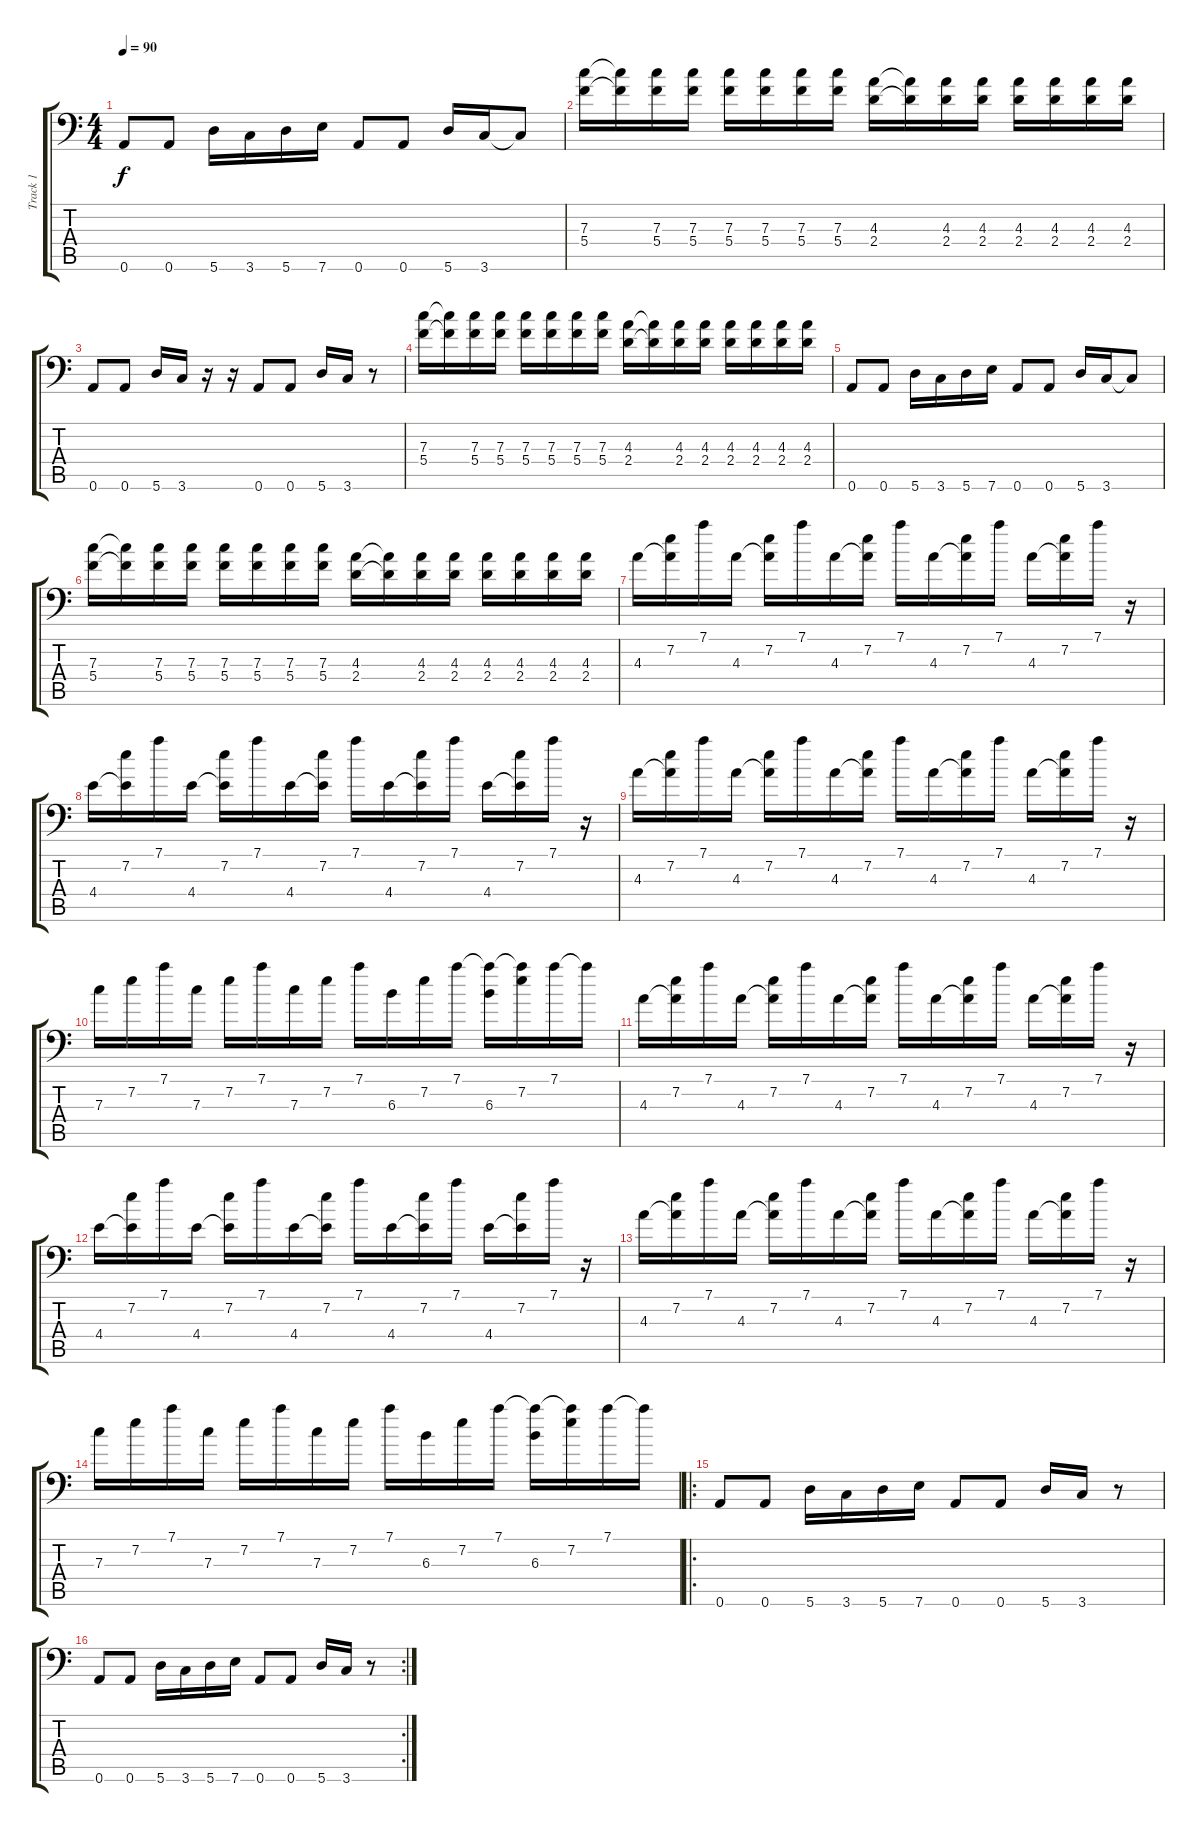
\track ("Track 1" "Track 1") {instrument distortionguitar}
\staff {score tabs}
\tuning (D4 A3 F3 C3 G2 A1) {hide}
\ts (4 4)
\tempo 90
\clef f4
\ks c
0.6.8{dy f} 0.6.8 5.6.16 3.6.16 5.6.16 7.6.16 0.6.8 0.6.8 5.6.16 3.6.16 3.6{t}.8 |
(7.3 5.4).16 (7.3{t} 5.4{t}).16 (7.3 5.4).16 (7.3 5.4).16 (7.3 5.4).16 (7.3 5.4).16 (7.3 5.4).16 (7.3 5.4).16 (4.3 2.4).16 (4.3{t} 2.4{t}).16 (4.3 2.4).16 (4.3 2.4).16 (4.3 2.4).16 (4.3 2.4).16 (4.3 2.4).16 (4.3 2.4).16 |
0.6.8 0.6.8 5.6.16 3.6.16 r.16 r.16 0.6.8 0.6.8 5.6.16 3.6.16 r.8 |
(7.3 5.4).16 (7.3{t} 5.4{t}).16 (7.3 5.4).16 (7.3 5.4).16 (7.3 5.4).16 (7.3 5.4).16 (7.3 5.4).16 (7.3 5.4).16 (4.3 2.4).16 (4.3{t} 2.4{t}).16 (4.3 2.4).16 (4.3 2.4).16 (4.3 2.4).16 (4.3 2.4).16 (4.3 2.4).16 (4.3 2.4).16 |
0.6.8 0.6.8 5.6.16 3.6.16 5.6.16 7.6.16 0.6.8 0.6.8 5.6.16 3.6.16 3.6{t}.8 |
(7.3 5.4).16 (7.3{t} 5.4{t}).16 (7.3 5.4).16 (7.3 5.4).16 (7.3 5.4).16 (7.3 5.4).16 (7.3 5.4).16 (7.3 5.4).16 (4.3 2.4).16 (4.3{t} 2.4{t}).16 (4.3 2.4).16 (4.3 2.4).16 (4.3 2.4).16 (4.3 2.4).16 (4.3 2.4).16 (4.3 2.4).16 |
4.3.16{instrument electricguitarclean} (7.2 4.3{t}).16 7.1.16 4.3.16 (7.2 4.3{t}).16 7.1.16 4.3.16 (7.2 4.3{t}).16 7.1.16 4.3.16 (7.2 4.3{t}).16 7.1.16 4.3.16 (7.2 4.3{t}).16 7.1.16 r.16 |
4.4.16 (7.2 4.4{t}).16 7.1.16 4.4.16 (7.2 4.4{t}).16 7.1.16 4.4.16 (7.2 4.4{t}).16 7.1.16 4.4.16 (7.2 4.4{t}).16 7.1.16 4.4.16 (7.2 4.4{t}).16 7.1.16 r.16 |
4.3.16 (7.2 4.3{t}).16 7.1.16 4.3.16 (7.2 4.3{t}).16 7.1.16 4.3.16 (7.2 4.3{t}).16 7.1.16 4.3.16 (7.2 4.3{t}).16 7.1.16 4.3.16 (7.2 4.3{t}).16 7.1.16 r.16 |
7.3.16 7.2.16 7.1.16 7.3.16 7.2.16 7.1.16 7.3.16 7.2.16 7.1.16 6.3.16 7.2.16 7.1.16 (7.1{t} 6.3).16 (7.1{t} 7.2).16 7.1.16 7.1{t}.16 |
4.3.16{instrument electricguitarclean} (7.2 4.3{t}).16 7.1.16 4.3.16 (7.2 4.3{t}).16 7.1.16 4.3.16 (7.2 4.3{t}).16 7.1.16 4.3.16 (7.2 4.3{t}).16 7.1.16 4.3.16 (7.2 4.3{t}).16 7.1.16 r.16 |
4.4.16 (7.2 4.4{t}).16 7.1.16 4.4.16 (7.2 4.4{t}).16 7.1.16 4.4.16 (7.2 4.4{t}).16 7.1.16 4.4.16 (7.2 4.4{t}).16 7.1.16 4.4.16 (7.2 4.4{t}).16 7.1.16 r.16 |
4.3.16 (7.2 4.3{t}).16 7.1.16 4.3.16 (7.2 4.3{t}).16 7.1.16 4.3.16 (7.2 4.3{t}).16 7.1.16 4.3.16 (7.2 4.3{t}).16 7.1.16 4.3.16 (7.2 4.3{t}).16 7.1.16 r.16 |
7.3.16 7.2.16 7.1.16 7.3.16 7.2.16 7.1.16 7.3.16 7.2.16 7.1.16 6.3.16 7.2.16 7.1.16 (7.1{t} 6.3).16 (7.1{t} 7.2).16 7.1.16 7.1{t}.16 |
\ro
0.6.8{volume 16 instrument distortionguitar} 0.6.8 5.6.16 3.6.16 5.6.16 7.6.16 0.6.8 0.6.8 5.6.16 3.6.16 r.8 |
\rc 2
0.6.8 0.6.8 5.6.16 3.6.16 5.6.16 7.6.16 0.6.8 0.6.8 5.6.16 3.6.16 r.8
